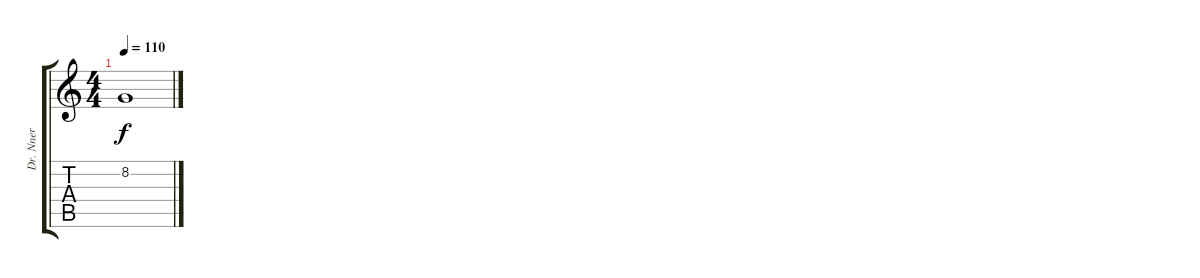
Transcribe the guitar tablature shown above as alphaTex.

\track ("Dr. Nner" "Dr. Nner") {instrument pad3polysynth}
\staff {score tabs}
\tuning (E4 B3 G3 D3 A2 E2) {hide}
\ts (4 4)
\tempo 110
\clef g2
\ks c
8.2.1{dy f}
